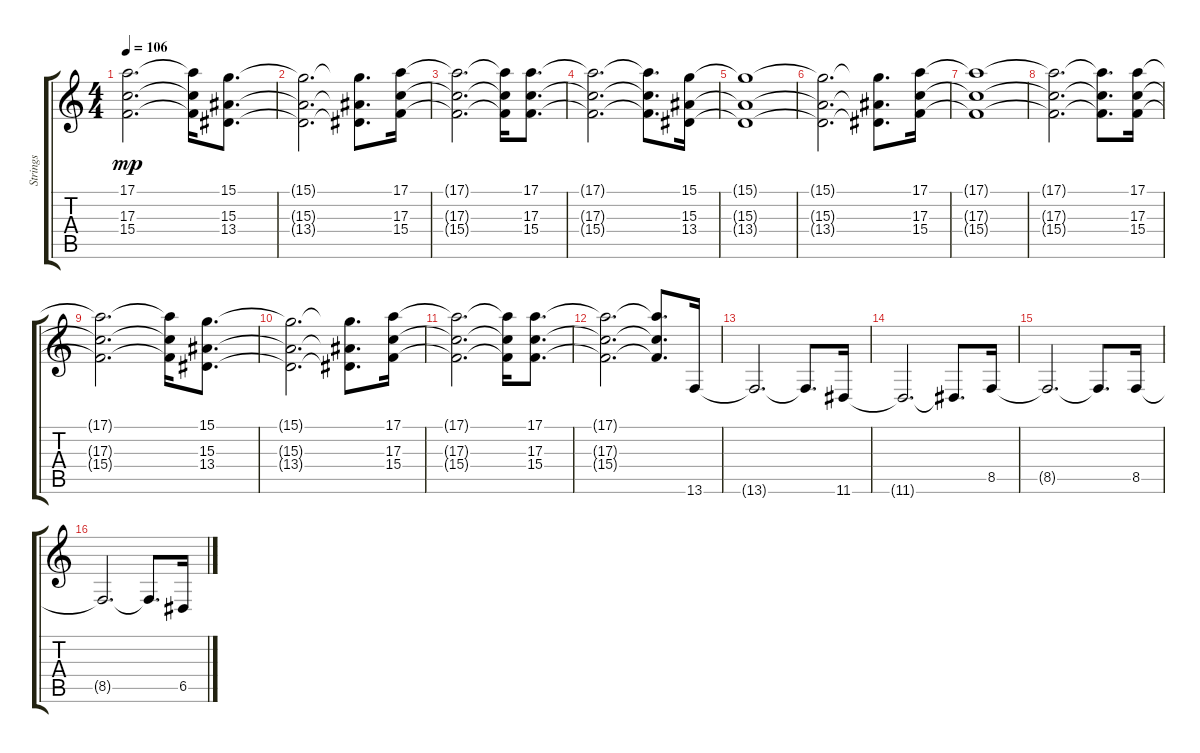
\track ("Strings" "Strings") {instrument synthstrings1}
\staff {score tabs}
\tuning (E4 B3 G3 D3 A2 E2) {hide}
\ts (4 4)
\tempo 106
\clef g2
\ks c
(17.1{t} 17.3{t} 15.4{t}).2{d dy mp} (17.1{t} 17.3{t} 15.4{t}).16 (15.1 15.3 13.4).8{d} |
(15.1{t} 15.3{t} 13.4{t}).2{d} (15.1{t} 15.3{t} 13.4{t}).8{d} (17.1 17.3 15.4).16 |
(17.1{t} 17.3{t} 15.4{t}).2{d} (17.1{t} 17.3{t} 15.4{t}).16 (17.1 17.3 15.4).8{d} |
(17.1{t} 17.3{t} 15.4{t}).2{d} (17.1{t} 17.3{t} 15.4{t}).8{d} (15.1 15.3 13.4).16 |
(15.1{t} 15.3{t} 13.4{t}).1 |
(15.1{t} 15.3{t} 13.4{t}).2{d} (15.1{t} 15.3{t} 13.4{t}).8{d} (17.1 17.3 15.4).16 |
(17.1{t} 17.3{t} 15.4{t}).1 |
(17.1{t} 17.3{t} 15.4{t}).2{d} (17.1{t} 17.3{t} 15.4{t}).8{d} (17.1 17.3 15.4).16 |
(17.1{t} 17.3{t} 15.4{t}).2{d} (17.1{t} 17.3{t} 15.4{t}).16 (15.1 15.3 13.4).8{d} |
(15.1{t} 15.3{t} 13.4{t}).2{d} (15.1{t} 15.3{t} 13.4{t}).8{d} (17.1 17.3 15.4).16 |
(17.1{t} 17.3{t} 15.4{t}).2{d} (17.1{t} 17.3{t} 15.4{t}).16 (17.1 17.3 15.4).8{d} |
(17.1{t} 17.3{t} 15.4{t}).2{d} (17.1{t} 17.3{t} 15.4{t}).8{d} 13.6.16 |
13.6{t}.2{d} 13.6{t}.8{d} 11.6.16 |
11.6{t}.2{d} 11.6{t}.8{d} 8.5.16 |
8.5{t}.2{d} 8.5{t}.8{d} 8.5.16 |
8.5{t}.2{d} 8.5{t}.8{d} 6.5.16
